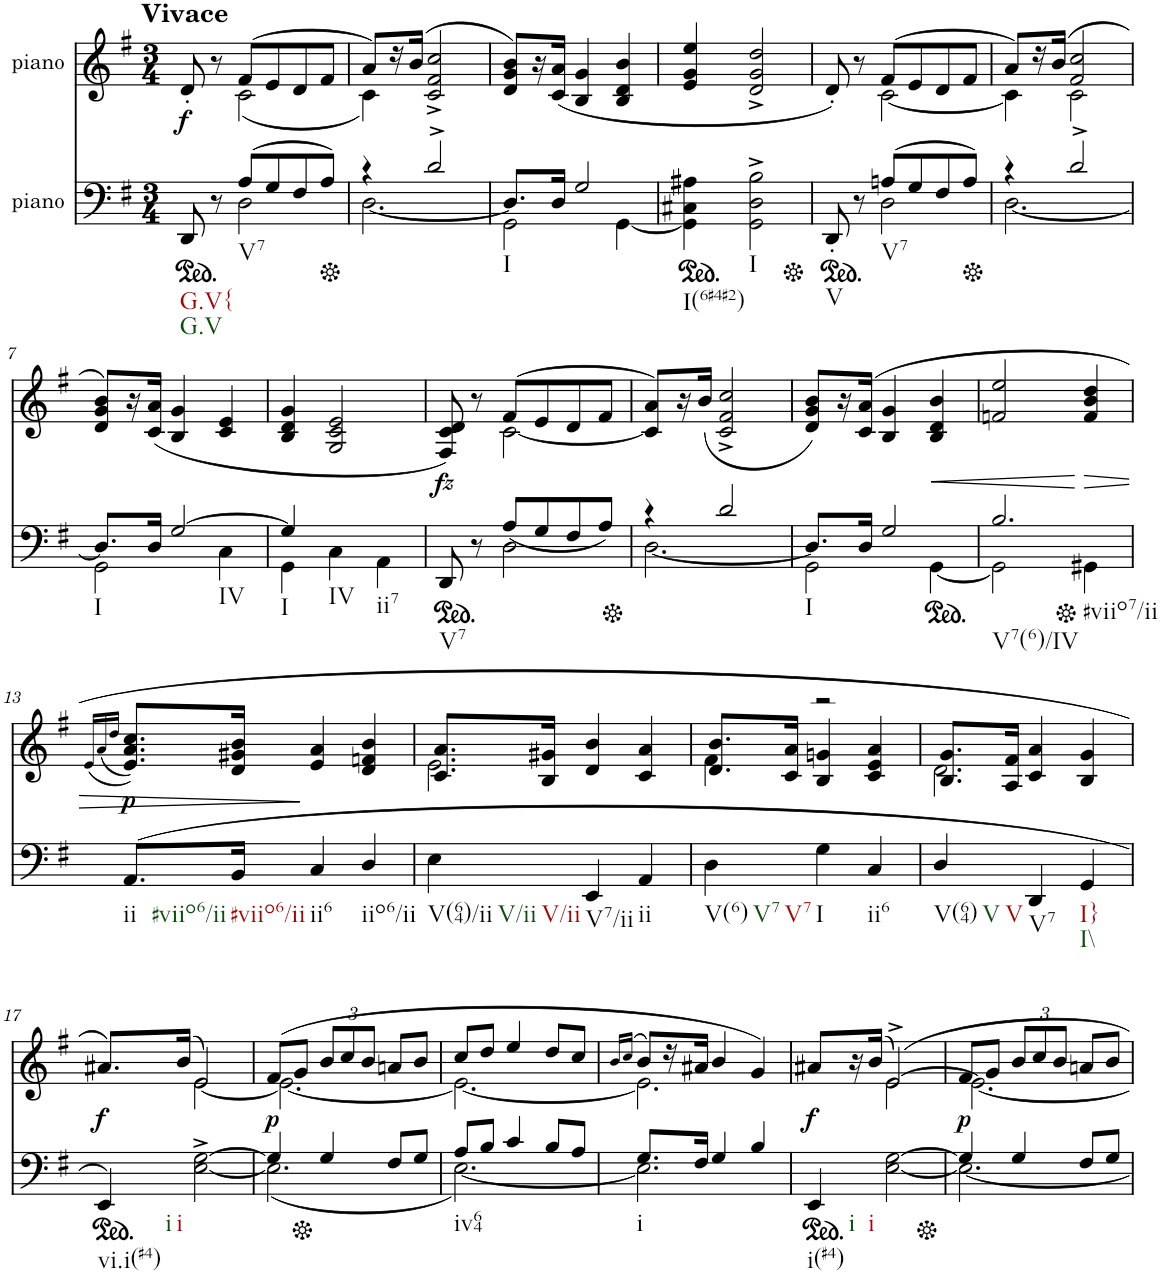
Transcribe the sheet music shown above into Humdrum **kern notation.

**kern	**kern	**dynam
*part2	*part1	*part1
*staff2	*staff1	*staff1
*I"piano	*I"piano	*
*I'Pno	*I'Pno	*
*clefF4	*clefG2	*
*k[f#]	*k[f#]	*
*G:	*G:	*
*M3/4	*M3/4	*
*ped	*	*
=1	=1	=1
*^	*^	*
!	!	!LO:TX:a:B:t=Vivace	!	!
!LO:TX:b:t=G.V{	!	!	!	!
!LO:TX:b:t=G.V	!	!	!	!
!	!	!	!	!LO:DY:b
8DD/	4ryy	8d'/	4ryy	f
8r	.	8r	.	.
!LO:TX:b:t=V7	!	!	!	!
(8A/L	2D\	(8f#/L	(2c\	.
8G/	.	8e/	.	.
8F#/	.	8d/	.	.
8A/J)	.	8f#/J	.	.
=2	=2	=2	=2	=2
*Xped	*	*	*	*
4r	[2.D\	8a/L)	4c\)	.
.	.	16r	.	.
.	.	(16b/JJ	.	.
2d^/	.	2c/^ 2f#/^ 2cc/^	2ryy	.
=3	=3	=3	=3	=3
!LO:TX:b:t=I	!	!	!	!
*	*	*v	*v	*
8.D/L]	2GG\	8d/ 8g/ 8b/L)	.
.	.	16r	.
16D/Jk	.	(16c/ 16a/JJ	.
2G/	.	4B/ 4g/	.
.	[4GG\	4B/ 4d/ 4b/	.
*v	*v	*	*
=4	=4	=4
*ped	*	*
*^	*	*
!LO:TX:b:t=I(6#4#2)	!	!	!
*v	*v	*	*
4GG\] 4C#X\ 4A#X\	4e/ 4g/ 4ee/	.
!LO:TX:b:t=I	!	!
2GG\^ 2D\^ 2B\^	2d/^ 2g/^ 2dd/^	.
=5	=5	=5
*Xped	*	*
*ped	*	*
*^	*^	*
!LO:TX:b:t=V	!	!	!	!
8DD'/	4ryy	8d'/)	4ryy	.
8r	.	8r	.	.
!LO:TX:b:t=V7	!	!	!	!
(8An/L	2D\	(8f#/L	[2c\	.
8G/	.	8e/	.	.
8F#/	.	8d/	.	.
8A/J)	.	8f#/J	.	.
=6	=6	=6	=6	=6
*Xped	*	*	*	*
4r	[2.D\	8a/L)	4c\]	.
.	.	16r	.	.
.	.	(16b/JJ	.	.
2d^/	.	2f#/ 2cc/	2c\	.
!!LO:LB:g=z
=7	=7	=7	=7	=7
!LO:TX:b:t=I	!	!	!	!
*	*	*v	*v	*
8.D/L]	2GG\	8d/ 8g/ 8b/L)	.
.	.	16r	.
16D/Jk	.	(16c/ 16a/JJ	.
!LO:TX:b:t=IV	!	!	!
[2G/	.	4B/ 4g/	.
.	4C\	4c/ 4e/	.
=8	=8	=8	=8
!LO:TX:b:t=I	!	!	!
4G/]	4GG\	4B/ 4d/ 4g/	.
!LO:TX:b:t=IV	!	!	!
!LO:TX:b:t=ii7	!	!	!
2ryy	4C\	2G/ 2c/ 2e/	.
.	4AA\	.	.
=9	=9	=9	=9
*ped	*	*	*
*	*	*^	*
!LO:TX:b:t=V7	!	!	!	!
!	!	!	!	!LO:DY:b
8DD/	4ryy	8F#/ 8c/ 8d/)	4ryy	fz
8r	.	8r	.	.
2D\	(8A/L	(8f#/L	[2c\	.
.	8G/	8e/	.	.
.	8F#/	8d/	.	.
.	8A/J)	8f#/J	.	.
*	*	*v	*v	*
=10	=10	=10	=10
*Xped	*	*	*
4r	[2.D\	8c/] 8a/L)	.
.	.	16r	.
.	.	(16b/JJ	.
2d/	.	2c/^ 2f#/^ 2cc/^	.
=11	=11	=11	=11
!LO:TX:b:t=I	!	!	!
8.D/L]	2GG\	8d/ 8g/ 8b/L)	.
.	.	16r	.
16D/Jk	.	(16c/ 16a/JJ	.
2G/	.	4B/ 4g/	.
*ped	*	*	*
!	!	!	!LO:HP:b
.	[4GG\	4B/ 4d/ 4b/	<
=12	=12	=12	=12
!LO:TX:b:t=V7(6)/IV	!	!	!
!LO:TX:b:t=#viio7/ii	!	!	!
2.B/	2GG\]	2fn/ 2ee/	.
*Xped	*	*	*
!	!	!	!LO:HP:n=1:b
.	4GG#X\	4f/ 4b/ 4dd/	[ >
*v	*v	*	*
!!LO:LB:g=z
=13	=13	=13
.	(16qe/LL	.
.	(16qa/	.
.	16qdd/JJ	.
!LO:TX:b:t=ii	!	!
!LO:TX:b:t=#viio6/ii	!	!
!	!	!LO:DY:b
(8.AA/L	8.e/ 8.a/ 8.cc/L))	p
!LO:TX:b:t=#viio6/ii	!	!
16BB/Jk	16d/ 16g#X/ 16b/Jk	.
!LO:TX:b:t=ii6	!	!
4C/	4e/ 4a/	]
!LO:TX:b:t=iio6/ii	!	!
4D/	4d/ 4fn/ 4b/	.
=14	=14	=14
*	*^	*
!LO:TX:b:t=V(64)/ii	!	!	!
!LO:TX:b:t=V/ii	!	!	!
!LO:TX:b:t=V/ii	!	!	!
4E\	8.c/ 8.a/L	2.e\	.
.	16B/ 16g#X/Jk	.	.
!LO:TX:b:t=V7/ii	!	!	!
4EE/	4d/ 4b/	.	.
!LO:TX:b:t=ii	!	!	!
4AA/	4c/ 4a/	.	.
=15	=15	=15	=15
!LO:TX:b:t=V(6)	!	!	!
!LO:TX:b:t=V7	!	!	!
!LO:TX:b:t=V7	!	!	!
4D\	8.d/ 8.b/L	4f#\	.
.	16c/ 16a/Jk	.	.
!LO:TX:b:t=I	!	!	!
4G\	2r	4B/ 4gn/	.
!LO:TX:b:t=ii6	!	!	!
4C/	.	4c/ 4e/ 4a/	.
=16	=16	=16	=16
!LO:TX:b:t=V(64)	!	!	!
!LO:TX:b:t=V	!	!	!
!LO:TX:b:t=V	!	!	!
4D/	8.B/ 8.g/L	2.d\	.
.	16A/ 16f#/Jk	.	.
!LO:TX:b:t=V7	!	!	!
4DD/	4c/ 4a/	.	.
!LO:TX:b:t=I}	!	!	!
!LO:TX:b:t=I\\	!	!	!
4GG/	4B/ 4g/	.	.
!!LO:LB:g=z	!!
=17	=17	=17	=17
*ped	*	*	*
!LO:TX:b:t=vi.i(#4)	!	!	!
!LO:TX:b:t=i	!	!	!
!LO:TX:b:t=i	!	!	!
!	!	!	!LO:DY:b
4EE/)	8.a#X/L)	4ryy	f
.	(16b/Jk	.	.
[2E\^ [2G\^	2e/)	[2e\	.
=18	=18	=18	=18
*^	*	*	*
!	!	!	!	!LO:DY:b
4G/]	(2.E\]	(8f#/L	2.e\_	p
.	.	8g/J	.	.
*Xped	*	*	*	*
*	*	*Xbrackettup	*	*
4G/	.	12b/L	.	.
.	.	12cc/	.	.
.	.	12b/J	.	.
8F#/L	.	8an/L	.	.
8G/J	.	8b/J	.	.
=19	=19	=19	=19	=19
!LO:TX:b:t=iv64	!	!	!	!
8A/L	[2.E\)	8cc/L	2.e\_	.
8B/J	.	8dd/J	.	.
4c/	.	4ee/	.	.
8B/L	.	8dd/L	.	.
8A/J	.	8cc/J	.	.
=20	=20	=20	=20	=20
.	.	16qb/LL	.	.
.	.	(16qcc/JJ	.	.
!LO:TX:b:t=i	!	!	!	!
8.G/L	2.E\]	8b/L)	2.e\]	.
.	.	16r	.	.
16F#/Jk	.	16a#X/JJ	.	.
4G/	.	4b/	.	.
4B/	.	4g/)	.	.
*v	*v	*	*	*
=21	=21	=21	=21
*ped	*	*	*
!LO:TX:b:t=i(#4)	!	!	!
!LO:TX:b:t=i	!	!	!
!LO:TX:b:t=i	!	!	!
!	!	!	!LO:DY:b
4EE/	8a#X/L	4ryy	f
.	16r	.	.
.	(16b/JJ	.	.
[2E\ [2G\	[2e^/)	2e\	.
=22	=22	=22	=22
*Xped	*	*	*
*^	*	*	*
!	!	!	!	!LO:DY:b
4G/]	2.E\_	8f#/L	2.e\_	p
.	.	8g/J	.	.
4G/	.	12b/L	.	.
.	.	12cc/	.	.
.	.	12b/J	.	.
8F#/L	.	8an/L	.	.
8G/J	.	8b/J	.	.
*v	*v	*	*	*
*	*v	*v	*
=	=	=
*-	*-	*-
